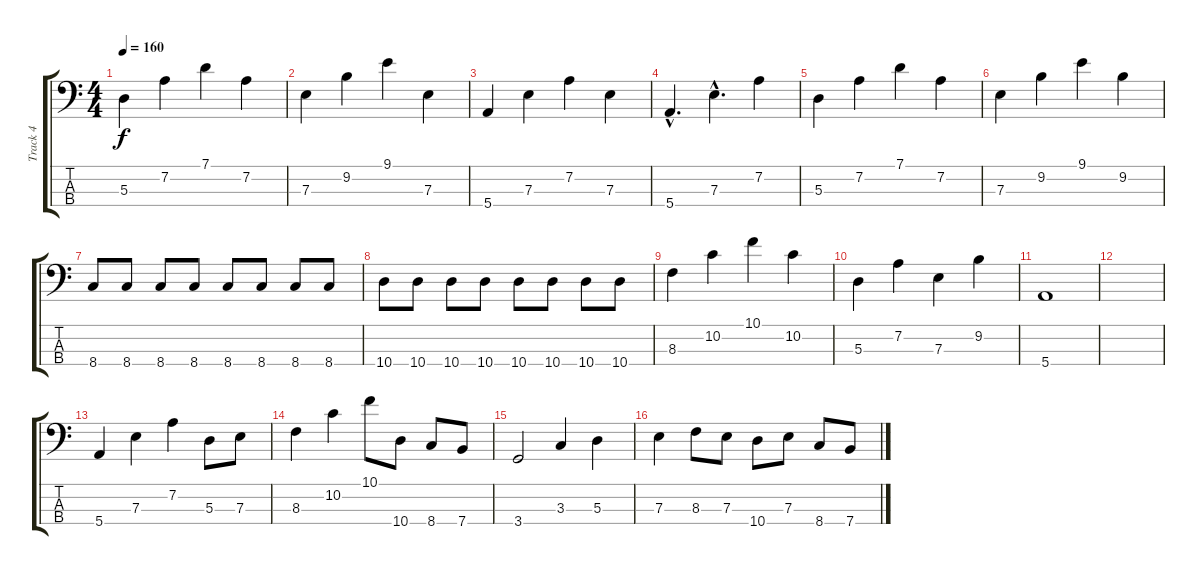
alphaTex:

\track ("Track 4" "Track 4") {instrument electricbassfinger}
\staff {score tabs}
\tuning (G2 D2 A1 E1) {hide}
\ts (4 4)
\tempo 160
\clef f4
\ks c
5.3.4{dy f} 7.2.4 7.1.4 7.2.4 |
7.3.4 9.2.4 9.1.4 7.3.4 |
5.4.4 7.3.4 7.2.4 7.3.4 |
5.4{hac}.4{d} 7.3{hac}.4{d} 7.2.4 |
5.3.4 7.2.4 7.1.4 7.2.4 |
7.3.4 9.2.4 9.1.4 9.2.4 |
8.4.8 8.4.8 8.4.8 8.4.8 8.4.8 8.4.8 8.4.8 8.4.8 |
10.4.8 10.4.8 10.4.8 10.4.8 10.4.8 10.4.8 10.4.8 10.4.8 |
8.3.4 10.2.4 10.1.4 10.2.4 |
5.3.4 7.2.4 7.3.4 9.2.4 |
5.4.1 |
|
5.4.4 7.3.4 7.2.4 5.3.8 7.3.8 |
8.3.4 10.2.4 10.1.8 10.4.8 8.4.8 7.4.8 |
3.4.2 3.3.4 5.3.4 |
7.3.4 8.3.8 7.3.8 10.4.8 7.3.8 8.4.8 7.4.8
